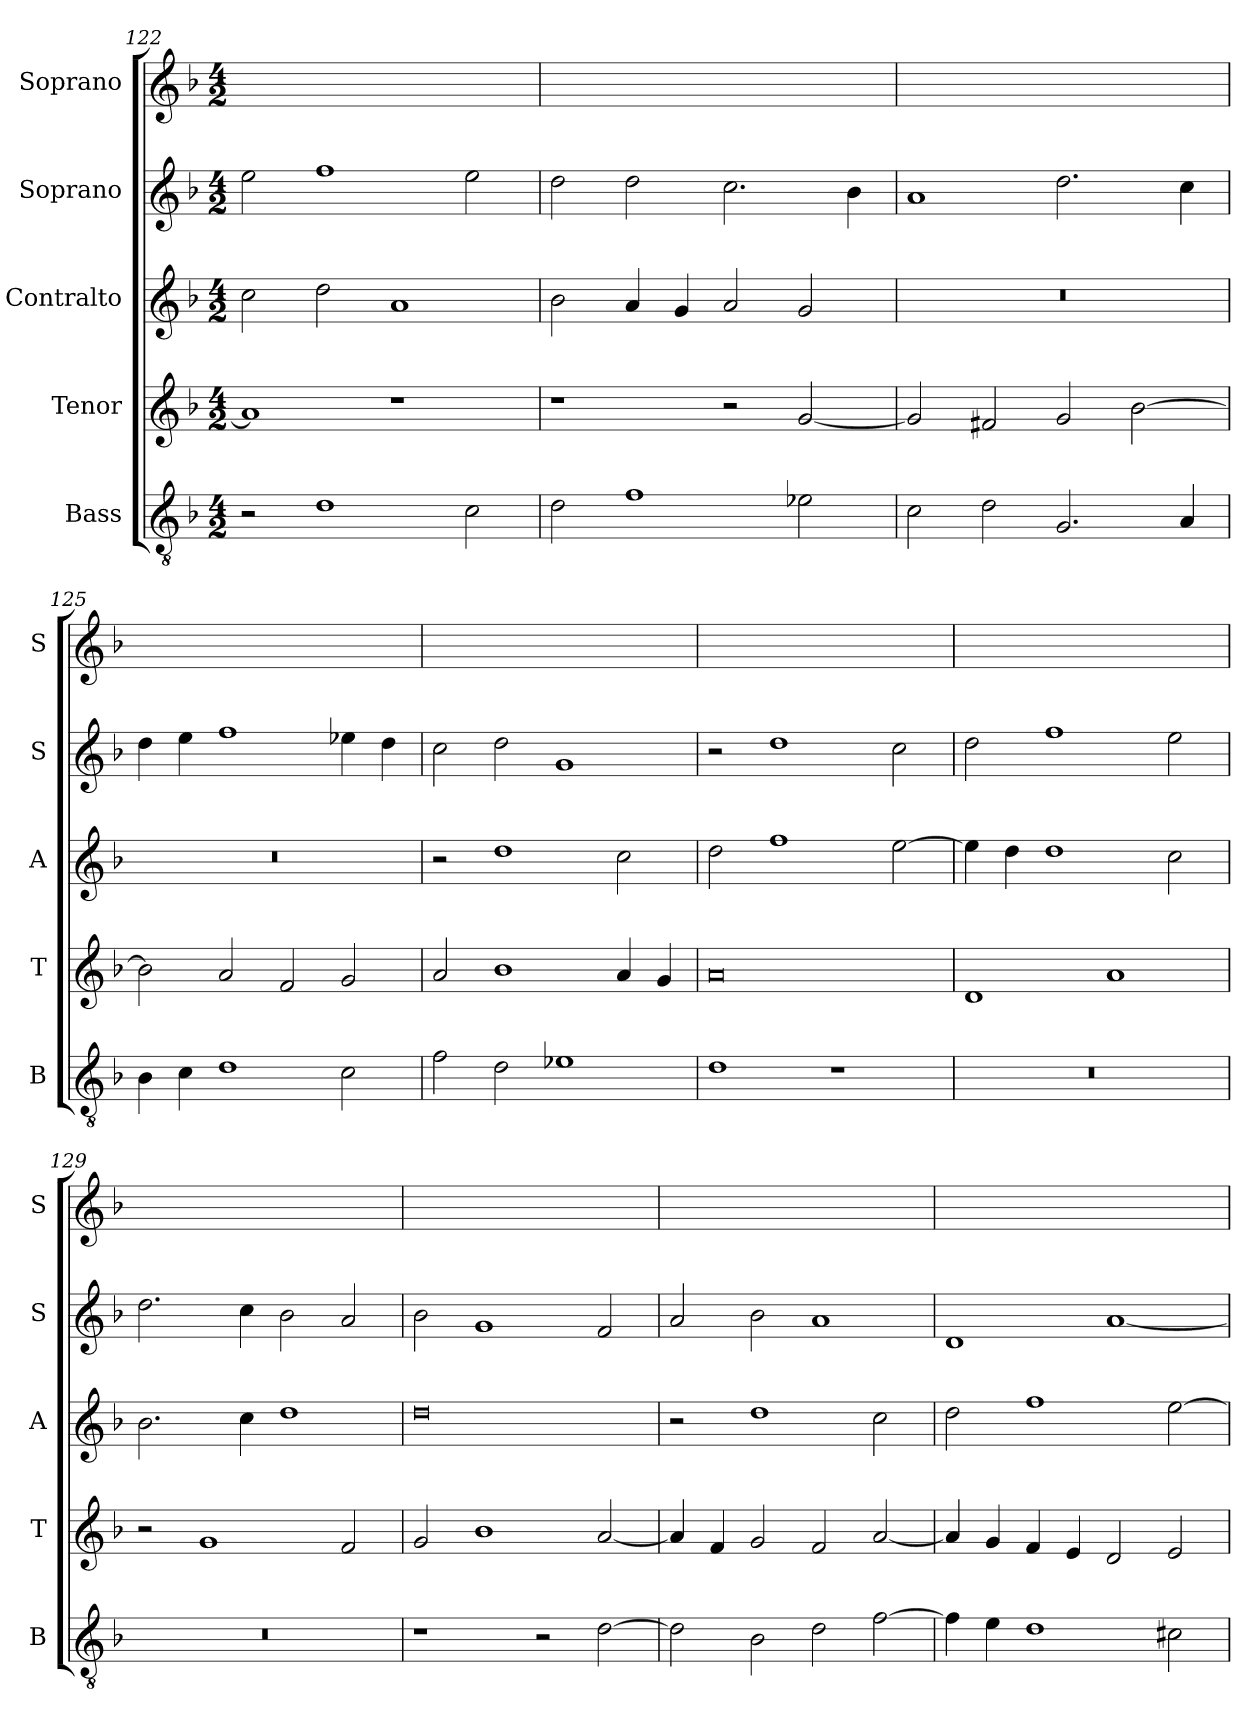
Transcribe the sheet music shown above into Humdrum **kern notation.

**kern	**kern	**kern	**kern	**kern
*part5	*part4	*part3	*part2	*part1
*staff5	*staff4	*staff3	*staff2	*staff1
*I"Bass	*I"Tenor	*I"Contralto	*I"Soprano	*I"Soprano
*I'B	*I'T	*I'A	*I'S	*I'S
*clefGv2	*clefG2	*clefG2	*clefG2	*clefG2
*k[b-]	*k[b-]	*k[b-]	*k[b-]	*k[b-]
*G:dor	*G:dor	*G:dor	*G:dor	*G:dor
*M4/2	*M4/2	*M4/2	*M4/2	*M4/2
=122	=122	=122	=122	=122
2r	1a]	2cc	2ee	0ryy
1d	.	2dd	1ff	.
.	1r	1a	.	.
2c	.	.	2ee	.
=123	=123	=123	=123	=123
2d	1r	2b-	2dd	0ryy
1f	.	4a	2dd	.
.	.	4g	.	.
.	2r	2a	2.cc	.
2e-X	[2g	2g	.	.
.	.	.	4b-	.
=124	=124	=124	=124	=124
2c	2g]	0r	1a	0ryy
2d	2f#X	.	.	.
2.G	2g	.	2.dd	.
.	[2b-	.	.	.
4A	.	.	4cc	.
=125	=125	=125	=125	=125
4B-	2b-]	0r	4dd	0ryy
4c	.	.	4ee	.
1d	2a	.	1ff	.
.	2f	.	.	.
2c	2g	.	4ee-X	.
.	.	.	4dd	.
=126	=126	=126	=126	=126
2f	2a	2r	2cc	0ryy
2d	1b-	1dd	2dd	.
1e-X	.	.	1g	.
.	4a	2cc	.	.
.	4g	.	.	.
=127	=127	=127	=127	=127
1d	0a	2dd	2r	0ryy
.	.	1ff	1dd	.
1r	.	.	.	.
.	.	[2ee	2cc	.
=128	=128	=128	=128	=128
0r	1d	4ee]	2dd	0ryy
.	.	4dd	.	.
.	.	1dd	1ff	.
.	1a	.	.	.
.	.	2cc	2ee	.
=129	=129	=129	=129	=129
0r	2r	2.b-	2.dd	0ryy
.	1g	.	.	.
.	.	4cc	4cc	.
.	.	1dd	2b-	.
.	2f	.	2a	.
=130	=130	=130	=130	=130
1r	2g	0dd	2b-	0ryy
.	1b-	.	1g	.
2r	.	.	.	.
[2d	[2a	.	2f	.
=131	=131	=131	=131	=131
2d]	4a]	2r	2a	0ryy
.	4f	.	.	.
2B-	2g	1dd	2b-	.
2d	2f	.	1a	.
[2f	[2a	2cc	.	.
=132	=132	=132	=132	=132
4f]	4a]	2dd	1d	0ryy
4e	4g	.	.	.
1d	4f	1ff	.	.
.	4e	.	.	.
.	2d	.	[1a	.
2c#X	2e	[2ee	.	.
=	=	=	=	=
*-	*-	*-	*-	*-
